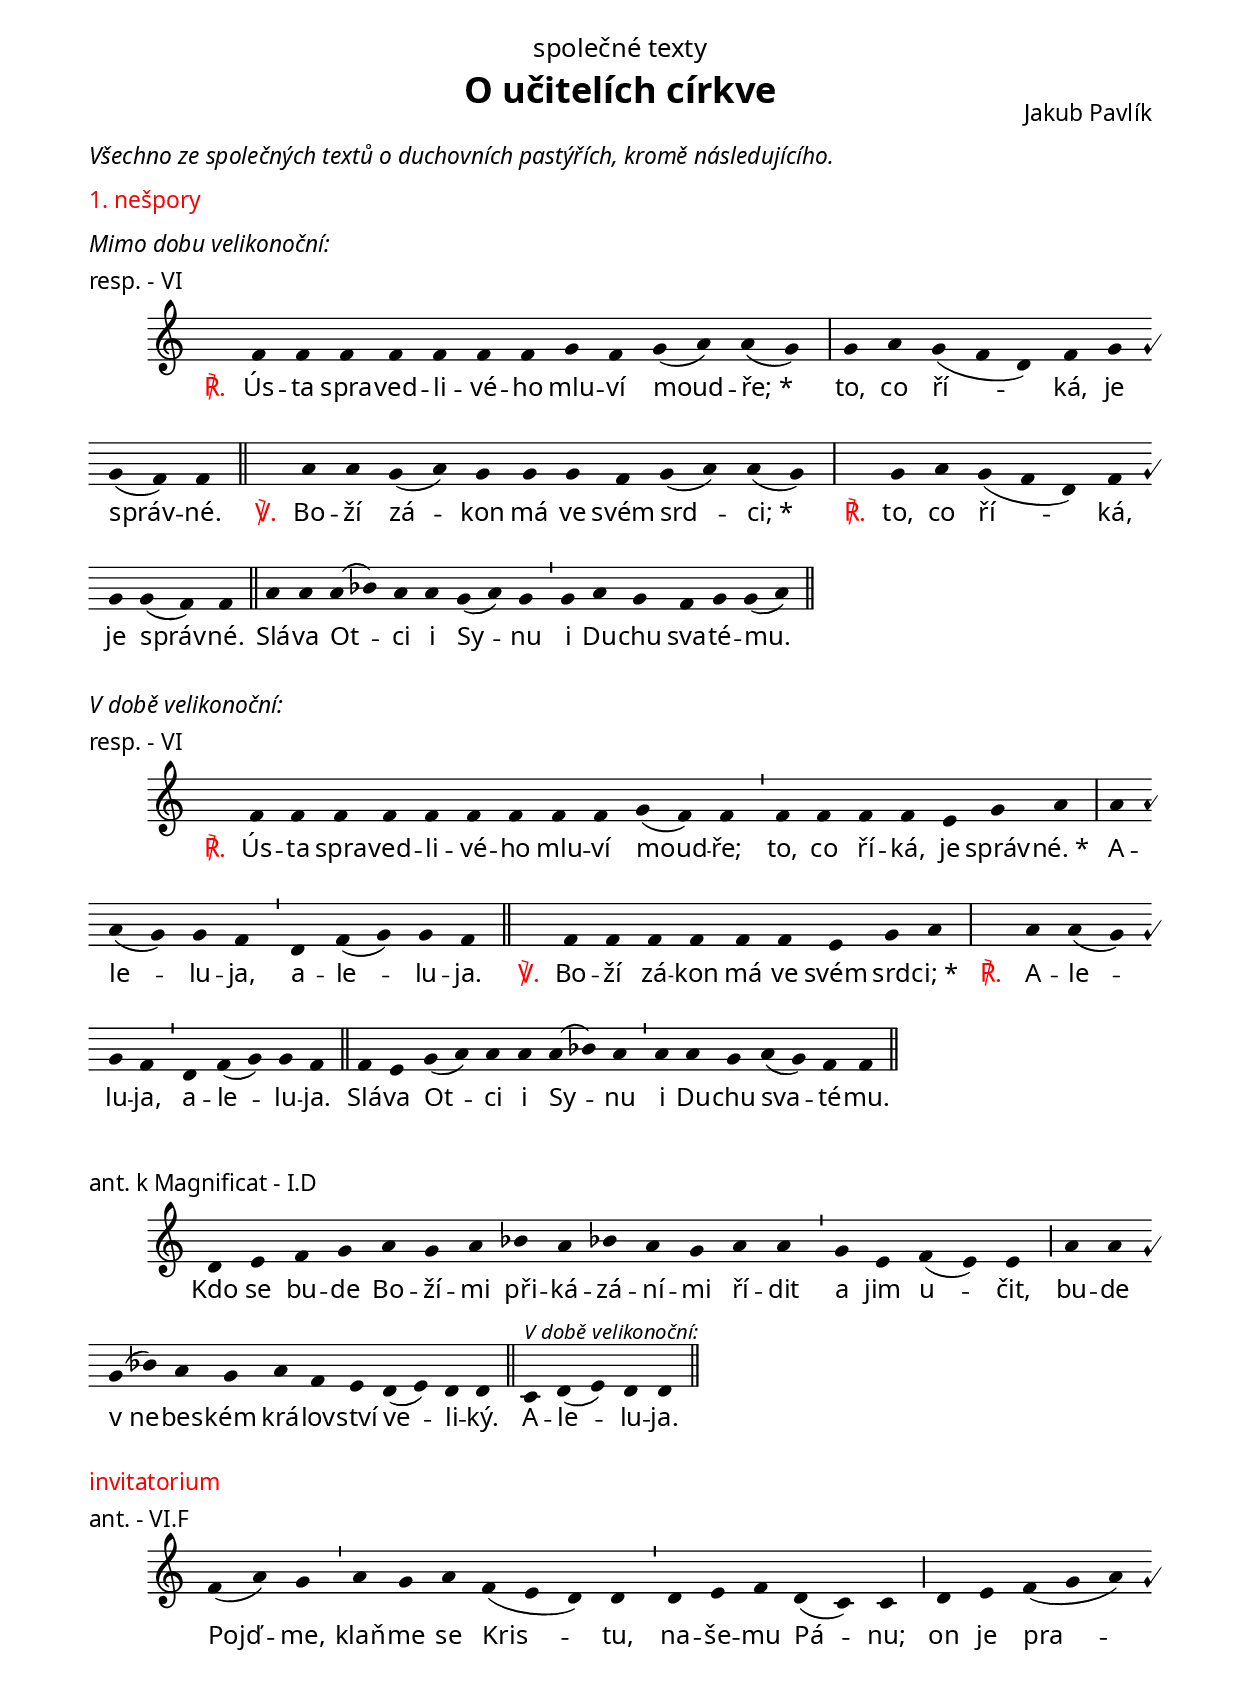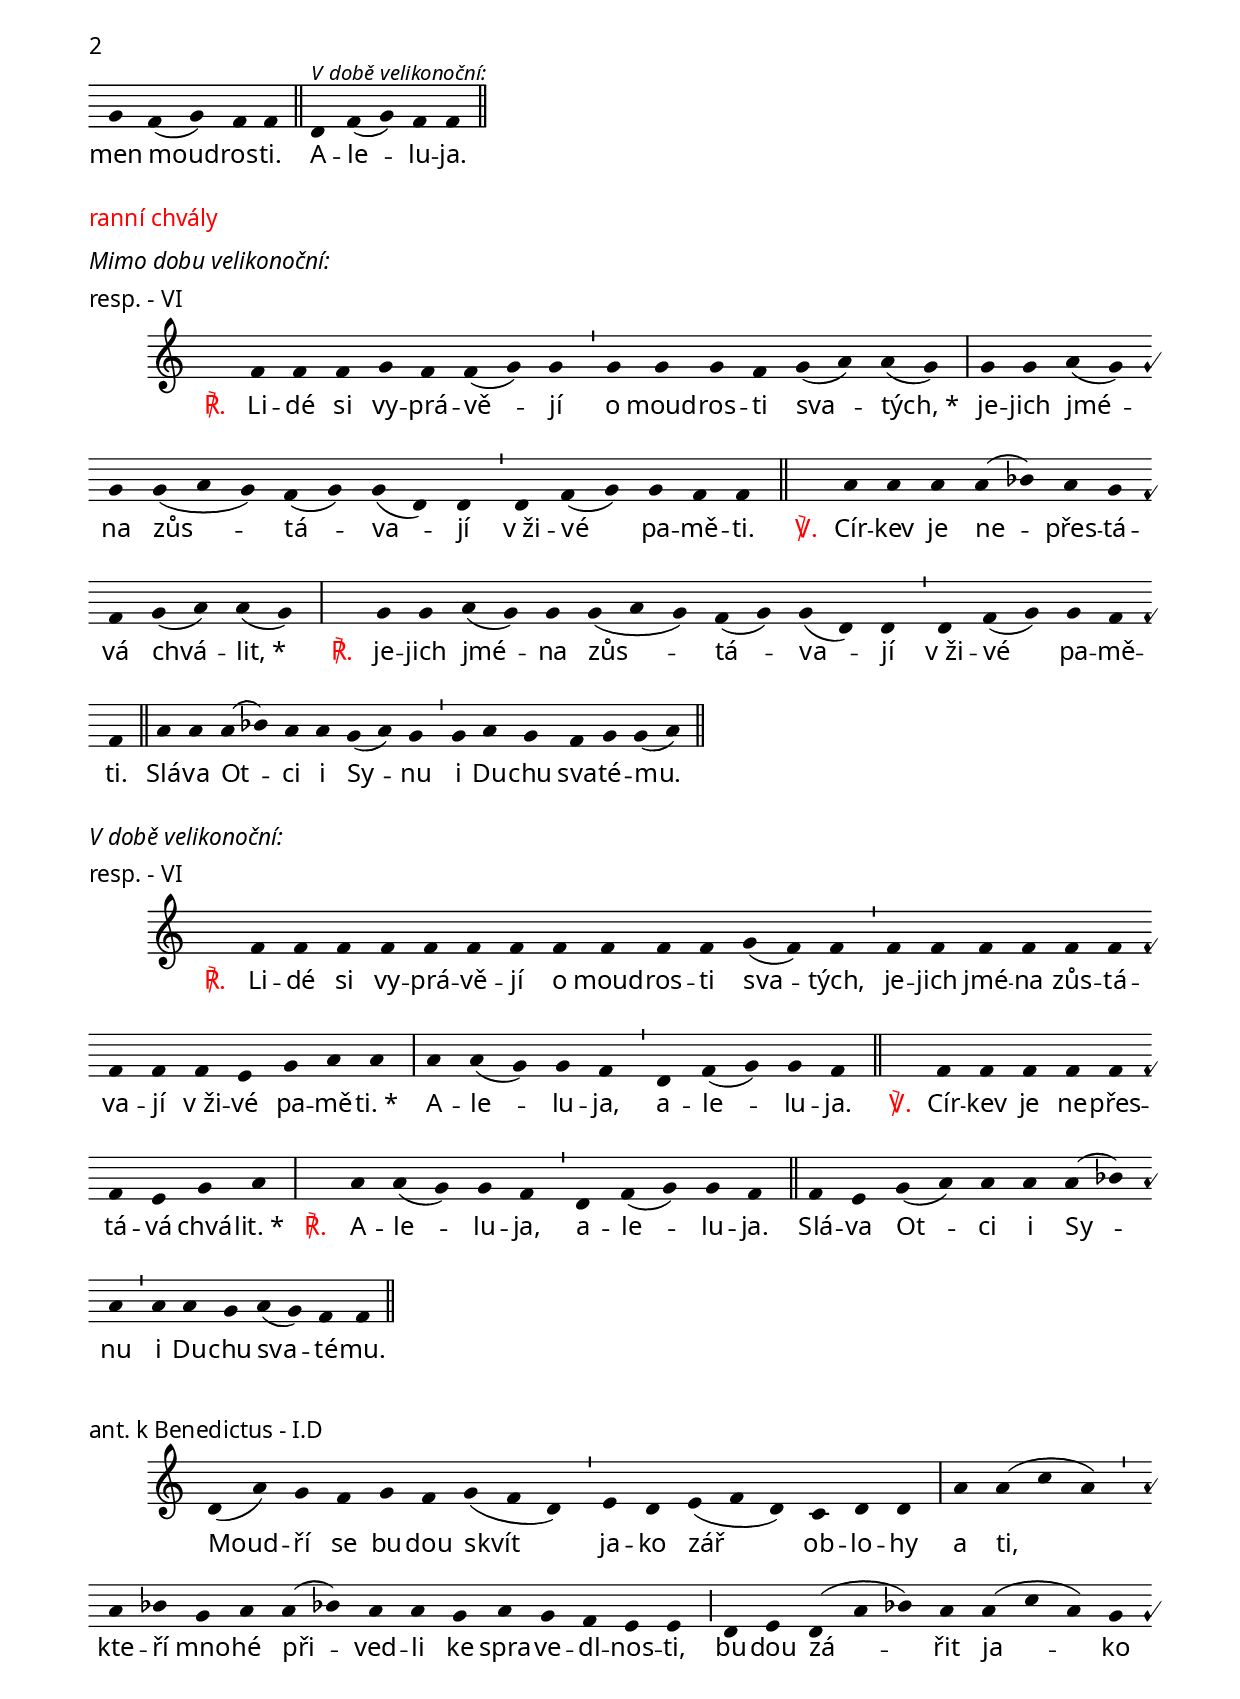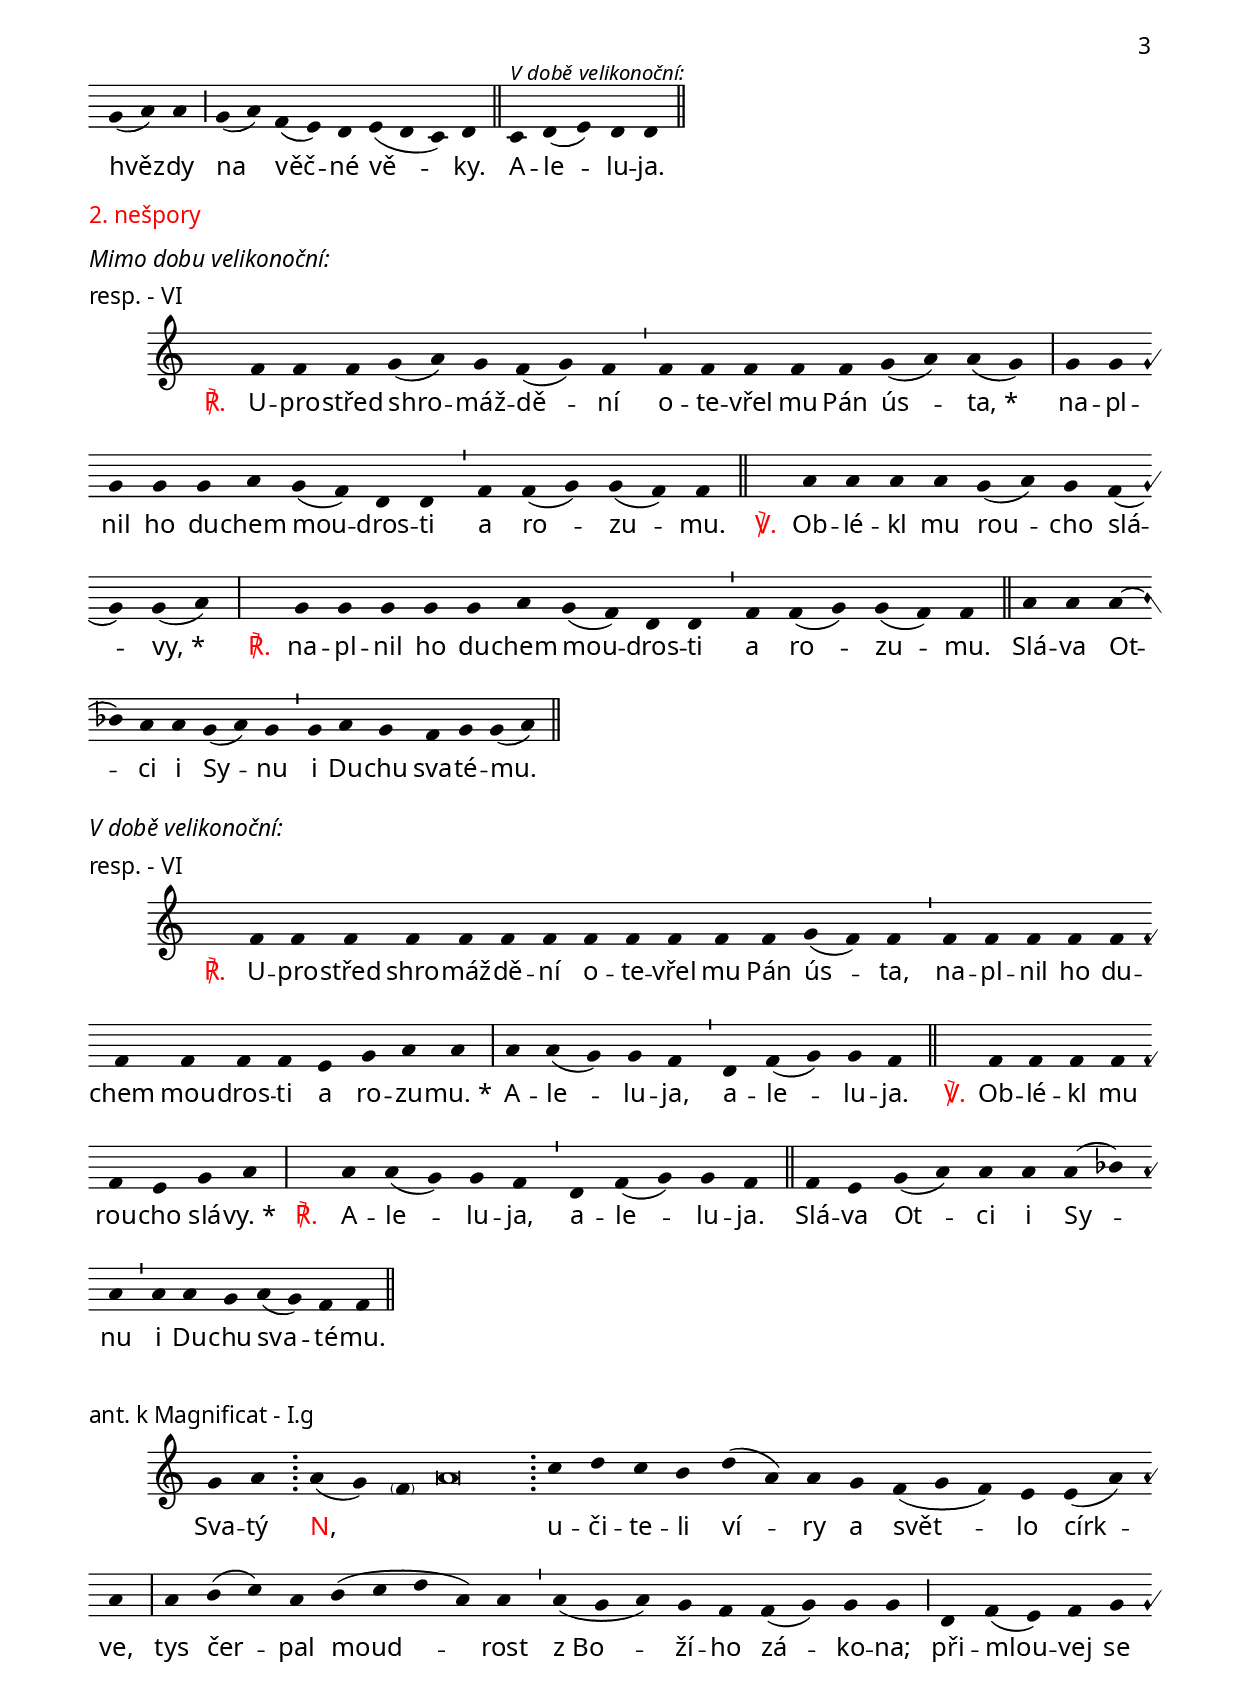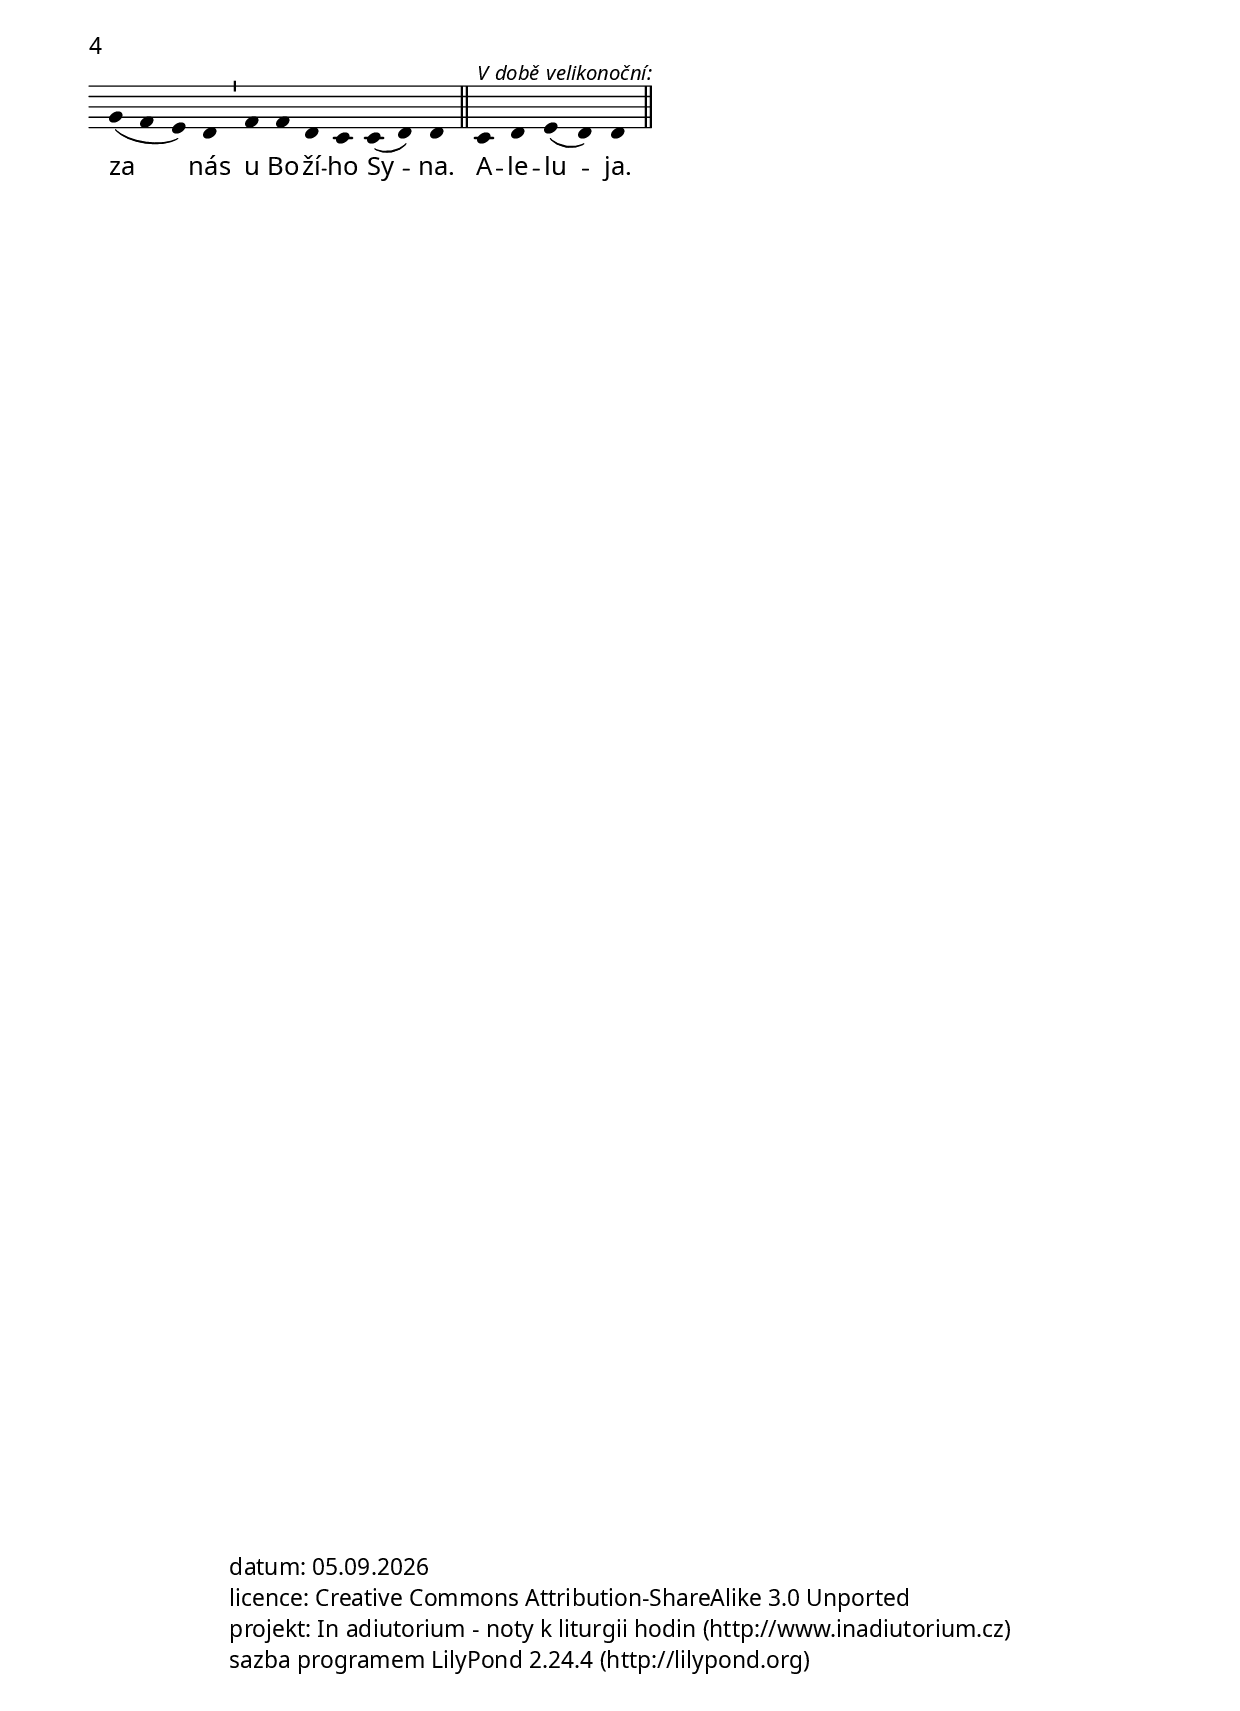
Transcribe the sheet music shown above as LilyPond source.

\version "2.17.24"

\include "../spolecne.ly"
\include "../dilyresponsorii.ly"

\header {
  title = \markup\titleCommune "O učitelích církve"
  composer = "Jakub Pavlík"
}

\markup\justify\italic{
  Všechno ze společných textů o duchovních pastýřích, kromě následujícího.
}

\markup {\nadpisHodinka {"1. nešpory"}}

\markup\italic{Mimo dobu velikonoční:}

\score {
  \relative c' {
    \choralniRezim

    % R
    \neviditelna f
    f4 f f f f f f g f g( a) a( g) \barMax
    g a g( f d) f g g( f) f \barFinalis
    % V
    \neviditelna a
    a a g( a) g g g f g( a) a( g) \barMax
    % R
    \neviditelna a
    g a g( f d) f g g( f) f \barFinalis
    % Slava
    \respVIdoxologie \barFinalis
  }
  \addlyrics {
    \Response Ús -- ta spra -- ved -- li -- vé -- ho mlu -- ví moud -- ře;_*
    to, co ří -- ká, je správ -- né.
    \Verse Bo -- ží zá -- kon má ve svém srd -- ci;_*
    \Response to, co ří -- ká, je správ -- né.
    \textRespDoxologie
  }
  \header {
    quid = "resp."
    modus = "VI"
    id = "1ne-resp"
    piece = \markup {\sestavTitulekResp}
  }
}

\markup\italic{V době velikonoční:}

\score {
  \relative c' {
    \choralniRezim

    % R
    \neviditelna f
    f4 f f f f f f f f g( f) f \barMin
    f f f f e g a \barMax
    \respVIalelujaResponsum \barFinalis
    % V
    \neviditelna f
    f f f f f f e g a \barMax
    % R
    \neviditelna a
    \respVIalelujaResponsum \barFinalis
    % Slava
    \respVIalelujaDoxologie \barFinalis
  }
  \addlyrics {
    \Response Ús -- ta spra -- ved -- li -- vé -- ho mlu -- ví moud -- ře;
    to, co ří -- ká, je správ -- né._* \textRespAleluja
    \Verse Bo -- ží zá -- kon má ve svém srd -- ci;_*
    \Response \textRespAleluja
    \textRespDoxologie
  }
  \header {
    quid = "resp."
    modus = "VI"
    id = "1ne-resp-velik"
    piece = \markup {\sestavTitulekResp}
  }
}

\score {
  \relative c' {
    \choralniRezim
    d e f g a g a bes a bes a g a a \barMin
    g e f( e) e \barMaior
    a a g( bes) a g a f e d( e) d d \barFinalis

    c^\markup\rubrVelikAleluja d( e) d d \barFinalis
  }
  \addlyrics {
    Kdo se bu -- de Bo -- ží -- mi při -- ká -- zá -- ní -- mi ří -- dit
    a jim u -- čit,
    bu -- de v_ne -- bes -- kém krá -- lov -- ství ve -- li -- ký.

    A -- le -- lu -- ja.
  }
  \header {
    quid = "ant. k Magnificat"
    modus = "I"
    differentia = "D"
    psalmus = ""
    id = "1ne-amag"
    piece = \markup {\sestavTitulekBezZalmu}
  }
}

\markup {\nadpisHodinka {"invitatorium"}}

\score {
  \relative c' {
    \choralniRezim
    f4( a) g \barMin a g a f( e d) d \barMin
    d e f d( c) c \barMaior
    d e f( g a) g f( g) f f \barFinalis

    d^\markup\rubrVelikAleluja f( g) f f \barFinalis
  }
  \addlyrics {
    Pojď -- me, klaň -- me se Kris -- tu,
    na -- še -- mu Pá -- nu;
    on je pra -- men moud -- ros -- ti.

    A -- le -- lu -- ja.
  }
  \header {
    quid = "ant."
    modus = "VI"
    differentia = "F"
    psalmus = ""
    id = "invit"
    piece = \markup {\sestavTitulekBezZalmu}
  }
}

\markup {\nadpisHodinka {"ranní chvály"}}

\markup\italic{Mimo dobu velikonoční:}

\score {
  \relative c' {
    \choralniRezim

    % R
    \neviditelna f
    f4 f f g f f( g) g \barMin g g g f g( a) a( g) \barMax
    g g a( g) g
    g( a g) f( g) g( d) d \barMin d f( g) g f f \barFinalis
    % V
    \neviditelna a
    a4 a a a( bes) a g f g( a) a( g) \barMax
    % R
    \neviditelna a
    g g a( g) g
    g( a g) f( g) g( d) d \barMin d f( g) g f f \barFinalis
    % Slava
    \respVIdoxologie \barFinalis
  }
  \addlyrics {
    \Response Li -- dé si vy -- prá -- vě -- jí o moud -- ros -- ti sva -- tých,_*
    je -- jich jmé -- na zůs -- tá -- va -- jí v_ži -- vé pa -- mě -- ti.
    \Verse Cír -- kev je ne -- přes -- tá -- vá chvá -- lit,_*
    \Response je -- jich jmé -- na zůs -- tá -- va -- jí v_ži -- vé pa -- mě -- ti.
    \textRespDoxologie
  }
  \header {
    quid = "resp."
    modus = "VI"
    id = "rch-resp"
    fons = "Cyril a Metoděj, r.ch."
    piece = \markup {\sestavTitulekResp}
  }
}

\markup\italic{V době velikonoční:}

\score {
  \relative c' {
    \choralniRezim

    % R
    \neviditelna f
    f4 f f f f f f f f f f g( f) f \barMin
    f f f f f f f f f e g a a \barMax
    \respVIalelujaResponsum \barFinalis
    % V
    \neviditelna f
    f f f f f f e g a \barMax
    % R
    \neviditelna a
    \respVIalelujaResponsum \barFinalis
    % Slava
    \respVIalelujaDoxologie \barFinalis
  }
  \addlyrics {
    \Response Li -- dé si vy -- prá -- vě -- jí o moud -- ros -- ti sva -- tých,
    je -- jich jmé -- na zůs -- tá -- va -- jí v_ži -- vé pa -- mě -- ti._* \textRespAleluja
    \Verse Cír -- kev je ne -- přes -- tá -- vá chvá -- lit._*
    \Response \textRespAleluja
    \textRespDoxologie
  }
  \header {
    quid = "resp."
    modus = "VI"
    id = "rch-resp-velik"
    piece = \markup {\sestavTitulekResp}
  }
}

\score {
  \relative c' {
    \choralniRezim
    d4( a') g f g f g( f d) \barMin e d e( f d) c d d \barMax
    a'4 a( c a) \barMin a bes g a a( bes) a a g a g f e e \barMaior
    d e d( a' bes) a a( c a) g g( a) a \barMaior
    g( a) f( e) d e( d c) d \barFinalis

    c^\markup\rubrVelikAleluja d( e) d d \barFinalis
  }
  \addlyrics {
    Moud -- ří se bu -- dou skvít ja -- ko zář ob -- lo -- hy
    a ti, kte -- ří mno -- hé při -- ved -- li ke spra -- ve -- dl -- nos -- ti,
    bu -- dou zá -- řit ja -- ko hvěz -- dy
    na věč -- né vě -- ky.

    A -- le -- lu -- ja.
  }
  \header {
    quid = "ant. k Benedictus"
    modus = "I"
    differentia = "D"
    psalmus = ""
    id = "rch-aben"
    piece = \markup {\sestavTitulekBezZalmu}
  }
}

\markup {\nadpisHodinka {"2. nešpory"}}

\markup\italic{Mimo dobu velikonoční:}

\score {
  \relative c' {
    \choralniRezim

    % R
    \neviditelna f
    f4 f f g( a) g f( g) f \barMin
    f f f f f g( a) a( g) \barMax
    g g g g g a g( f) d d \barMin f f( g) g( f) f \barFinalis
    % V
    \neviditelna a
    a4 a a a g( a) g f( g) g( a) \barMax
    % R
    \neviditelna a
    g g g g g a g( f) d d \barMin f f( g) g( f) f \barFinalis
    % Slava
    \respVIdoxologie \barFinalis
  }
  \addlyrics {
    \Response U -- pro -- střed shro -- máž -- dě -- ní
    o -- te -- vřel mu Pán ús -- ta,_*
    na -- pl -- nil ho du -- chem mou -- dros -- ti a ro -- zu -- mu.
    \Verse Ob -- lé -- kl mu rou -- cho slá -- vy,_*
    \Response na -- pl -- nil ho du -- chem mou -- dros -- ti a ro -- zu -- mu.
    \textRespDoxologie
  }
  \header {
    quid = "resp."
    modus = "VI"
    id = "2ne-resp"
    piece = \markup {\sestavTitulekResp}
  }
}

\markup\italic{V době velikonoční:}

\score {
  \relative c' {
    \choralniRezim

    % R
    \neviditelna f
    f4 f f f f f f f f f f f g( f) f \barMin
    f f f f f f f f f e g a a \barMax
    \respVIalelujaResponsum \barFinalis
    % V
    \neviditelna f
    f4 f f f f e g a \barMax
    % R
    \neviditelna a
    \respVIalelujaResponsum \barFinalis
    % Slava
    \respVIalelujaDoxologie \barFinalis
  }
  \addlyrics {
    \Response U -- pro -- střed shro -- máž -- dě -- ní
    o -- te -- vřel mu Pán ús -- ta,
    na -- pl -- nil ho du -- chem mou -- dros -- ti a ro -- zu -- mu._* \textRespAleluja
    \Verse Ob -- lé -- kl mu rou -- cho slá -- vy._*
    \Response \textRespAleluja
    \textRespDoxologie
  }
  \header {
    quid = "resp."
    modus = "VI"
    id = "2ne-resp-velik"
    piece = \markup {\sestavTitulekResp}
  }
}

\score {
  \relative c'' {
    \choralniRezim
    g4 a
    \bar ";" a( g) \parenthesize f a\breve \bar ";"
    c4 d c b d( a) a g f( g f) e e( a) a \barMax
    a b( c) a b( c d a) a \barMin a( g a) g f f( g) g g \barMaior
    d f( e) f g g( f e) d \barMin f f d c c( d) d \barFinalis

    c^\markup\rubrVelikAleluja d e( d) d \barFinalis
  }
  \addlyrics {
    Sva -- tý
    \markup\concat{\Nomen ,} \skip 1 \skip 1
    u -- či -- te -- li ví -- ry a svět -- lo círk -- ve,
    tys čer -- pal moud -- rost z_Bo -- ží -- ho zá -- ko -- na;
    při -- mlou -- vej se za nás u Bo -- ží -- ho Sy -- na.

    A -- le -- lu -- ja.
  }
  \header {
    quid = "ant. k Magnificat"
    modus = "I"
    differentia = "g"
    psalmus = ""
    placet = "vyzkoušet konkrétní jména;
    např. pro Vavřince z Brindisi zní lépe s jedním melismatem navíc:
    Vavřinče ag fa a (nebo agf fa a)"
    id = "2ne-amag"
    piece = \markup {\sestavTitulekBezZalmu}
  }
}